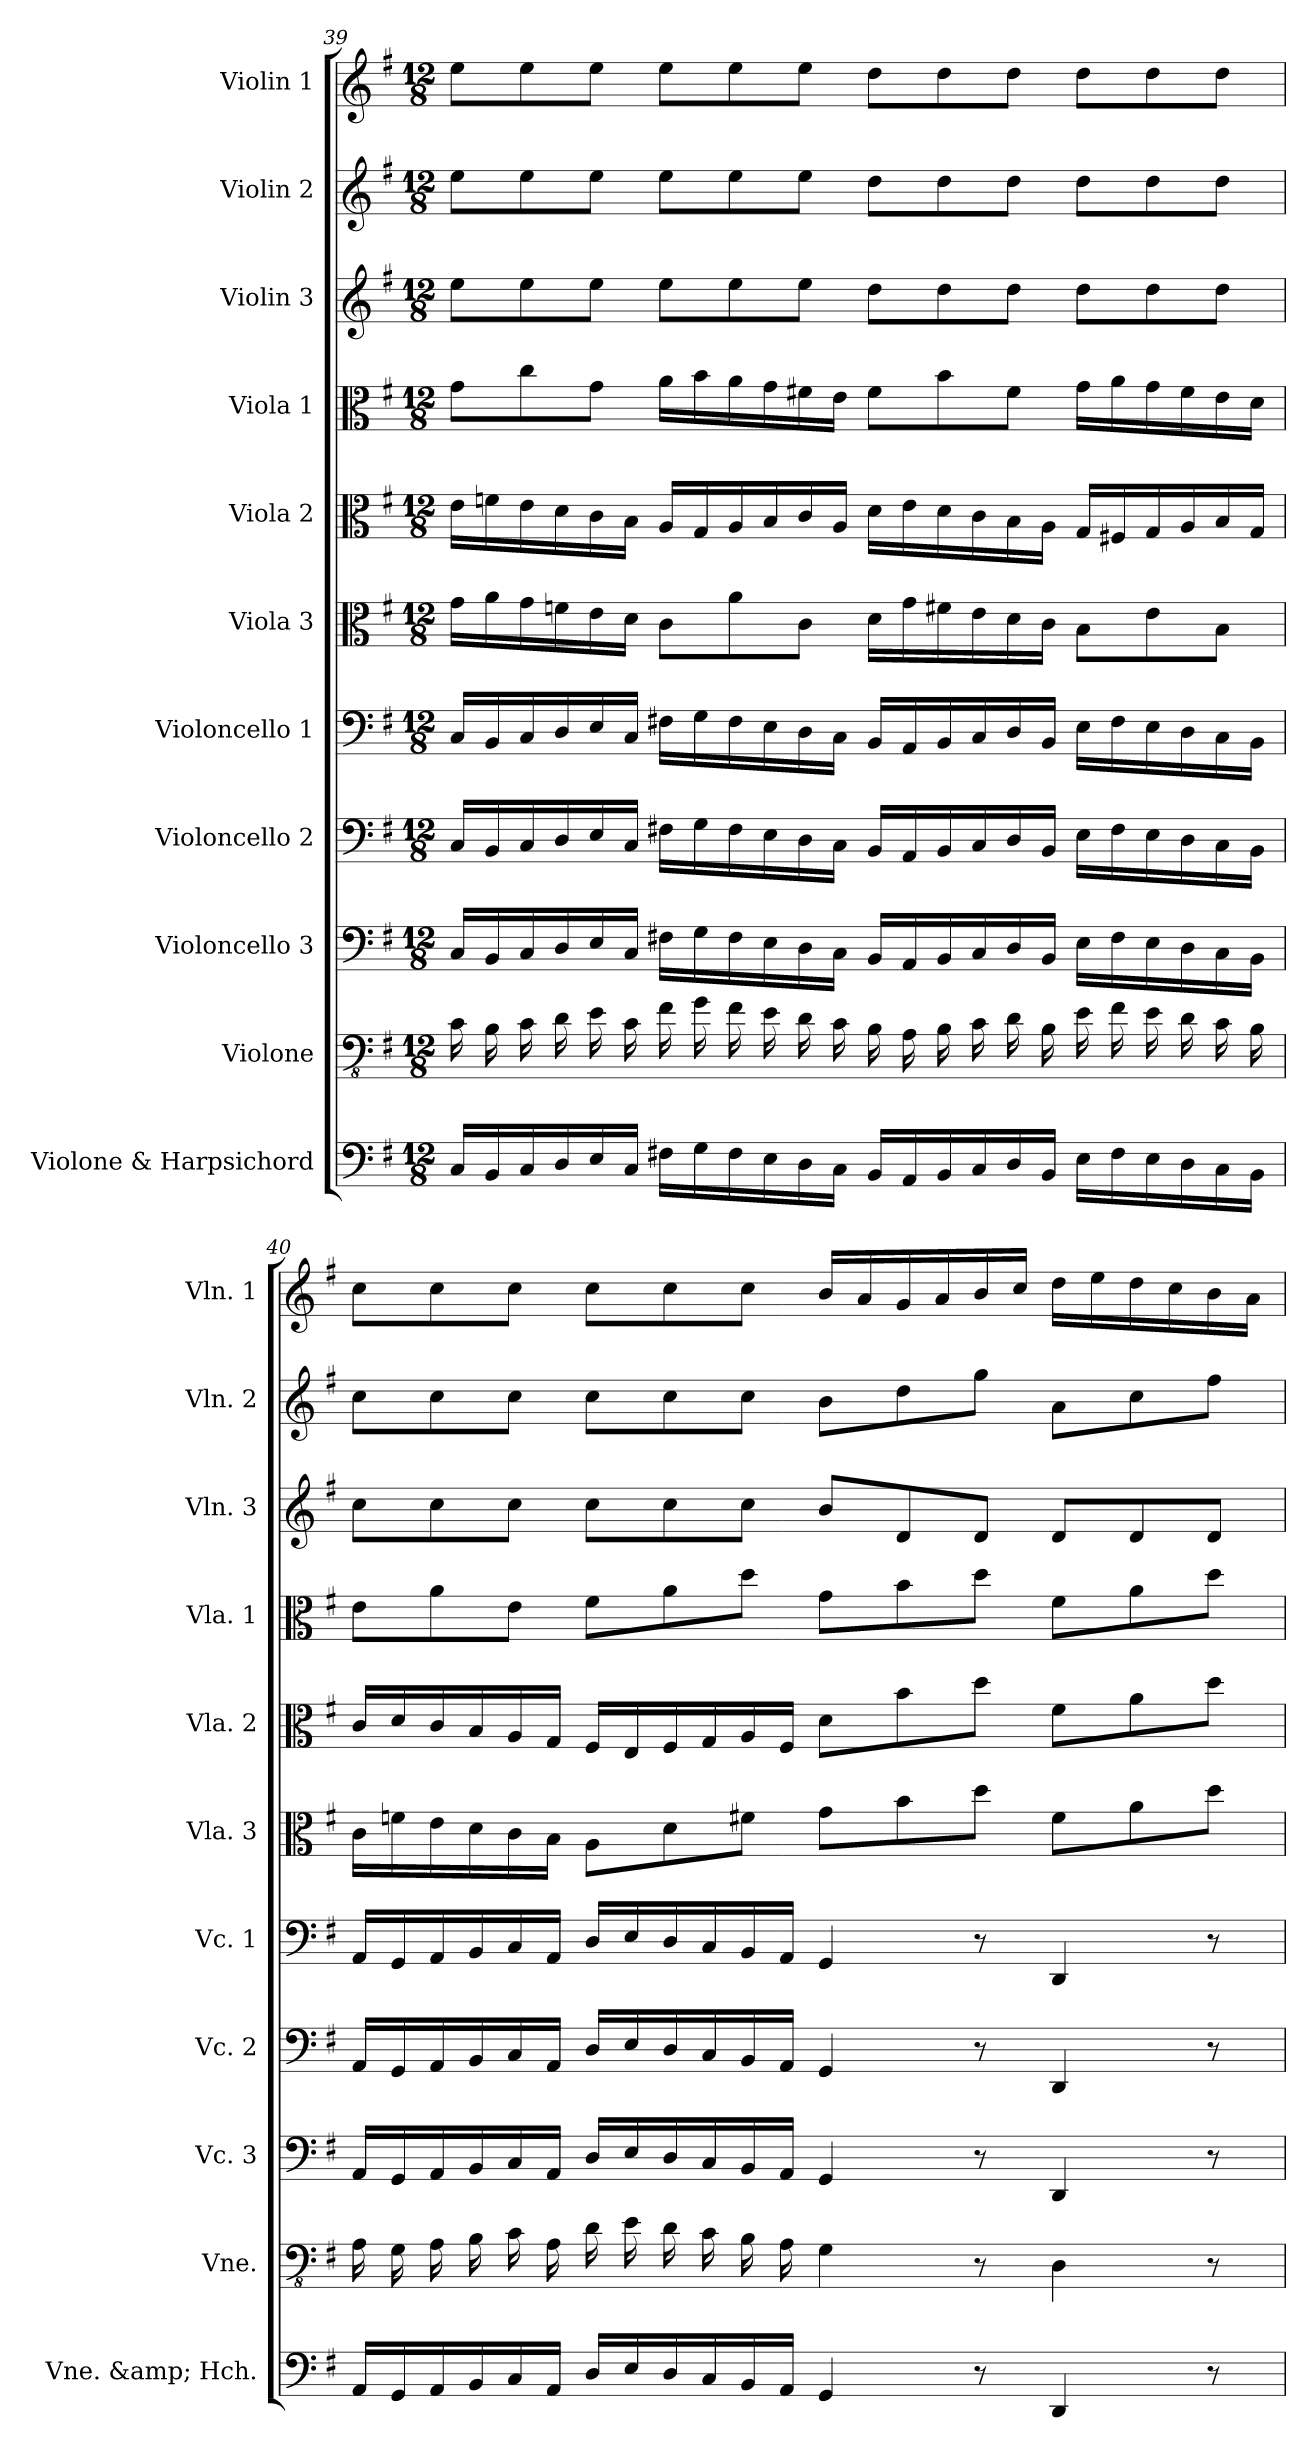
**kern	**kern	**kern	**kern	**kern	**kern	**kern	**kern	**kern	**kern	**kern
*part11	*part10	*part9	*part8	*part7	*part6	*part5	*part4	*part3	*part2	*part1
*staff11	*staff10	*staff9	*staff8	*staff7	*staff6	*staff5	*staff4	*staff3	*staff2	*staff1
*I"Violone &amp; Harpsichord	*I"Violone	*I"Violoncello 3	*I"Violoncello 2	*I"Violoncello 1	*I"Viola 3	*I"Viola 2	*I"Viola 1	*I"Violin 3	*I"Violin 2	*I"Violin 1
*I'Vne. &amp; Hch.	*I'Vne.	*I'Vc. 3	*I'Vc. 2	*I'Vc. 1	*I'Vla. 3	*I'Vla. 2	*I'Vla. 1	*I'Vln. 3	*I'Vln. 2	*I'Vln. 1
!!LO:PB:g=z
*clefF4	*clefFv4	*clefF4	*clefF4	*clefF4	*clefC3	*clefC3	*clefC3	*clefG2	*clefG2	*clefG2
*	*ITrd7c12	*	*	*	*	*	*	*	*	*
*k[f#]	*k[f#]	*k[f#]	*k[f#]	*k[f#]	*k[f#]	*k[f#]	*k[f#]	*k[f#]	*k[f#]	*k[f#]
*M12/8	*M12/8	*M12/8	*M12/8	*M12/8	*M12/8	*M12/8	*M12/8	*M12/8	*M12/8	*M12/8
=39	=39	=39	=39	=39	=39	=39	=39	=39	=39	=39
16C/LL	16CC	16C/LL	16C/LL	16C/LL	16g\LL	16e\LL	8g\L	8ee\L	8ee\L	8ee\L
16BB/	16BBB	16BB/	16BB/	16BB/	16a\	16fn\	.	.	.	.
16C/	16CC	16C/	16C/	16C/	16g\	16e\	8cc\	8ee\	8ee\	8ee\
16D/	16DD	16D/	16D/	16D/	16fn\	16d\	.	.	.	.
16E/	16EE	16E/	16E/	16E/	16e\	16c\	8g\J	8ee\J	8ee\J	8ee\J
16C/JJ	16CC	16C/JJ	16C/JJ	16C/JJ	16d\JJ	16B\JJ	.	.	.	.
16F#X\LL	16FF#	16F#X\LL	16F#X\LL	16F#X\LL	8c\L	16A/LL	16a\LL	8ee\L	8ee\L	8ee\L
16G\	16GG	16G\	16G\	16G\	.	16G/	16b\	.	.	.
16F#\	16FF#	16F#\	16F#\	16F#\	8a\	16A/	16a\	8ee\	8ee\	8ee\
16E\	16EE	16E\	16E\	16E\	.	16B/	16g\	.	.	.
16D\	16DD	16D\	16D\	16D\	8c\J	16c/	16f#X\	8ee\J	8ee\J	8ee\J
16C\JJ	16CC	16C\JJ	16C\JJ	16C\JJ	.	16A/JJ	16e\JJ	.	.	.
16BB/LL	16BBB	16BB/LL	16BB/LL	16BB/LL	16d\LL	16d\LL	8f#\L	8dd\L	8dd\L	8dd\L
16AA/	16AAA	16AA/	16AA/	16AA/	16g\	16e\	.	.	.	.
16BB/	16BBB	16BB/	16BB/	16BB/	16f#X\	16d\	8b\	8dd\	8dd\	8dd\
16C/	16CC	16C/	16C/	16C/	16e\	16c\	.	.	.	.
16D/	16DD	16D/	16D/	16D/	16d\	16B\	8f#\J	8dd\J	8dd\J	8dd\J
16BB/JJ	16BBB	16BB/JJ	16BB/JJ	16BB/JJ	16c\JJ	16A\JJ	.	.	.	.
16E\LL	16EE	16E\LL	16E\LL	16E\LL	8B\L	16G/LL	16g\LL	8dd\L	8dd\L	8dd\L
16F#\	16FF#	16F#\	16F#\	16F#\	.	16F#X/	16a\	.	.	.
16E\	16EE	16E\	16E\	16E\	8e\	16G/	16g\	8dd\	8dd\	8dd\
16D\	16DD	16D\	16D\	16D\	.	16A/	16f#\	.	.	.
16C\	16CC	16C\	16C\	16C\	8B\J	16B/	16e\	8dd\J	8dd\J	8dd\J
16BB\JJ	16BBB	16BB\JJ	16BB\JJ	16BB\JJ	.	16G/JJ	16d\JJ	.	.	.
!!LO:LB:g=z
=40	=40	=40	=40	=40	=40	=40	=40	=40	=40	=40
16AA/LL	16AAA	16AA/LL	16AA/LL	16AA/LL	16c\LL	16c/LL	8e\L	8cc\L	8cc\L	8cc\L
16GG/	16GGG	16GG/	16GG/	16GG/	16fn\	16d/	.	.	.	.
16AA/	16AAA	16AA/	16AA/	16AA/	16e\	16c/	8a\	8cc\	8cc\	8cc\
16BB/	16BBB	16BB/	16BB/	16BB/	16d\	16B/	.	.	.	.
16C/	16CC	16C/	16C/	16C/	16c\	16A/	8e\J	8cc\J	8cc\J	8cc\J
16AA/JJ	16AAA	16AA/JJ	16AA/JJ	16AA/JJ	16B\JJ	16G/JJ	.	.	.	.
16D/LL	16DD	16D/LL	16D/LL	16D/LL	8A\L	16F#/LL	8f#\L	8cc\L	8cc\L	8cc\L
16E/	16EE	16E/	16E/	16E/	.	16E/	.	.	.	.
16D/	16DD	16D/	16D/	16D/	8d\	16F#/	8a\	8cc\	8cc\	8cc\
16C/	16CC	16C/	16C/	16C/	.	16G/	.	.	.	.
16BB/	16BBB	16BB/	16BB/	16BB/	8f#X\J	16A/	8dd\J	8cc\J	8cc\J	8cc\J
16AA/JJ	16AAA	16AA/JJ	16AA/JJ	16AA/JJ	.	16F#/JJ	.	.	.	.
4GG/	4GGG	4GG/	4GG/	4GG/	8g\L	8d\L	8g\L	8b/L	8b\L	16b/LL
.	.	.	.	.	.	.	.	.	.	16a/
.	.	.	.	.	8b\	8b\	8b\	8d/	8dd\	16g/
.	.	.	.	.	.	.	.	.	.	16a/
8r	8r	8r	8r	8r	8dd\J	8dd\J	8dd\J	8d/J	8gg\J	16b/
.	.	.	.	.	.	.	.	.	.	16cc/JJ
4DD/	4DDD	4DD/	4DD/	4DD/	8f#\L	8f#\L	8f#\L	8d/L	8a\L	16dd\LL
.	.	.	.	.	.	.	.	.	.	16ee\
.	.	.	.	.	8a\	8a\	8a\	8d/	8cc\	16dd\
.	.	.	.	.	.	.	.	.	.	16cc\
8r	8r	8r	8r	8r	8dd\J	8dd\J	8dd\J	8d/J	8ff#\J	16b\
.	.	.	.	.	.	.	.	.	.	16a\JJ
=	=	=	=	=	=	=	=	=	=	=
*-	*-	*-	*-	*-	*-	*-	*-	*-	*-	*-
